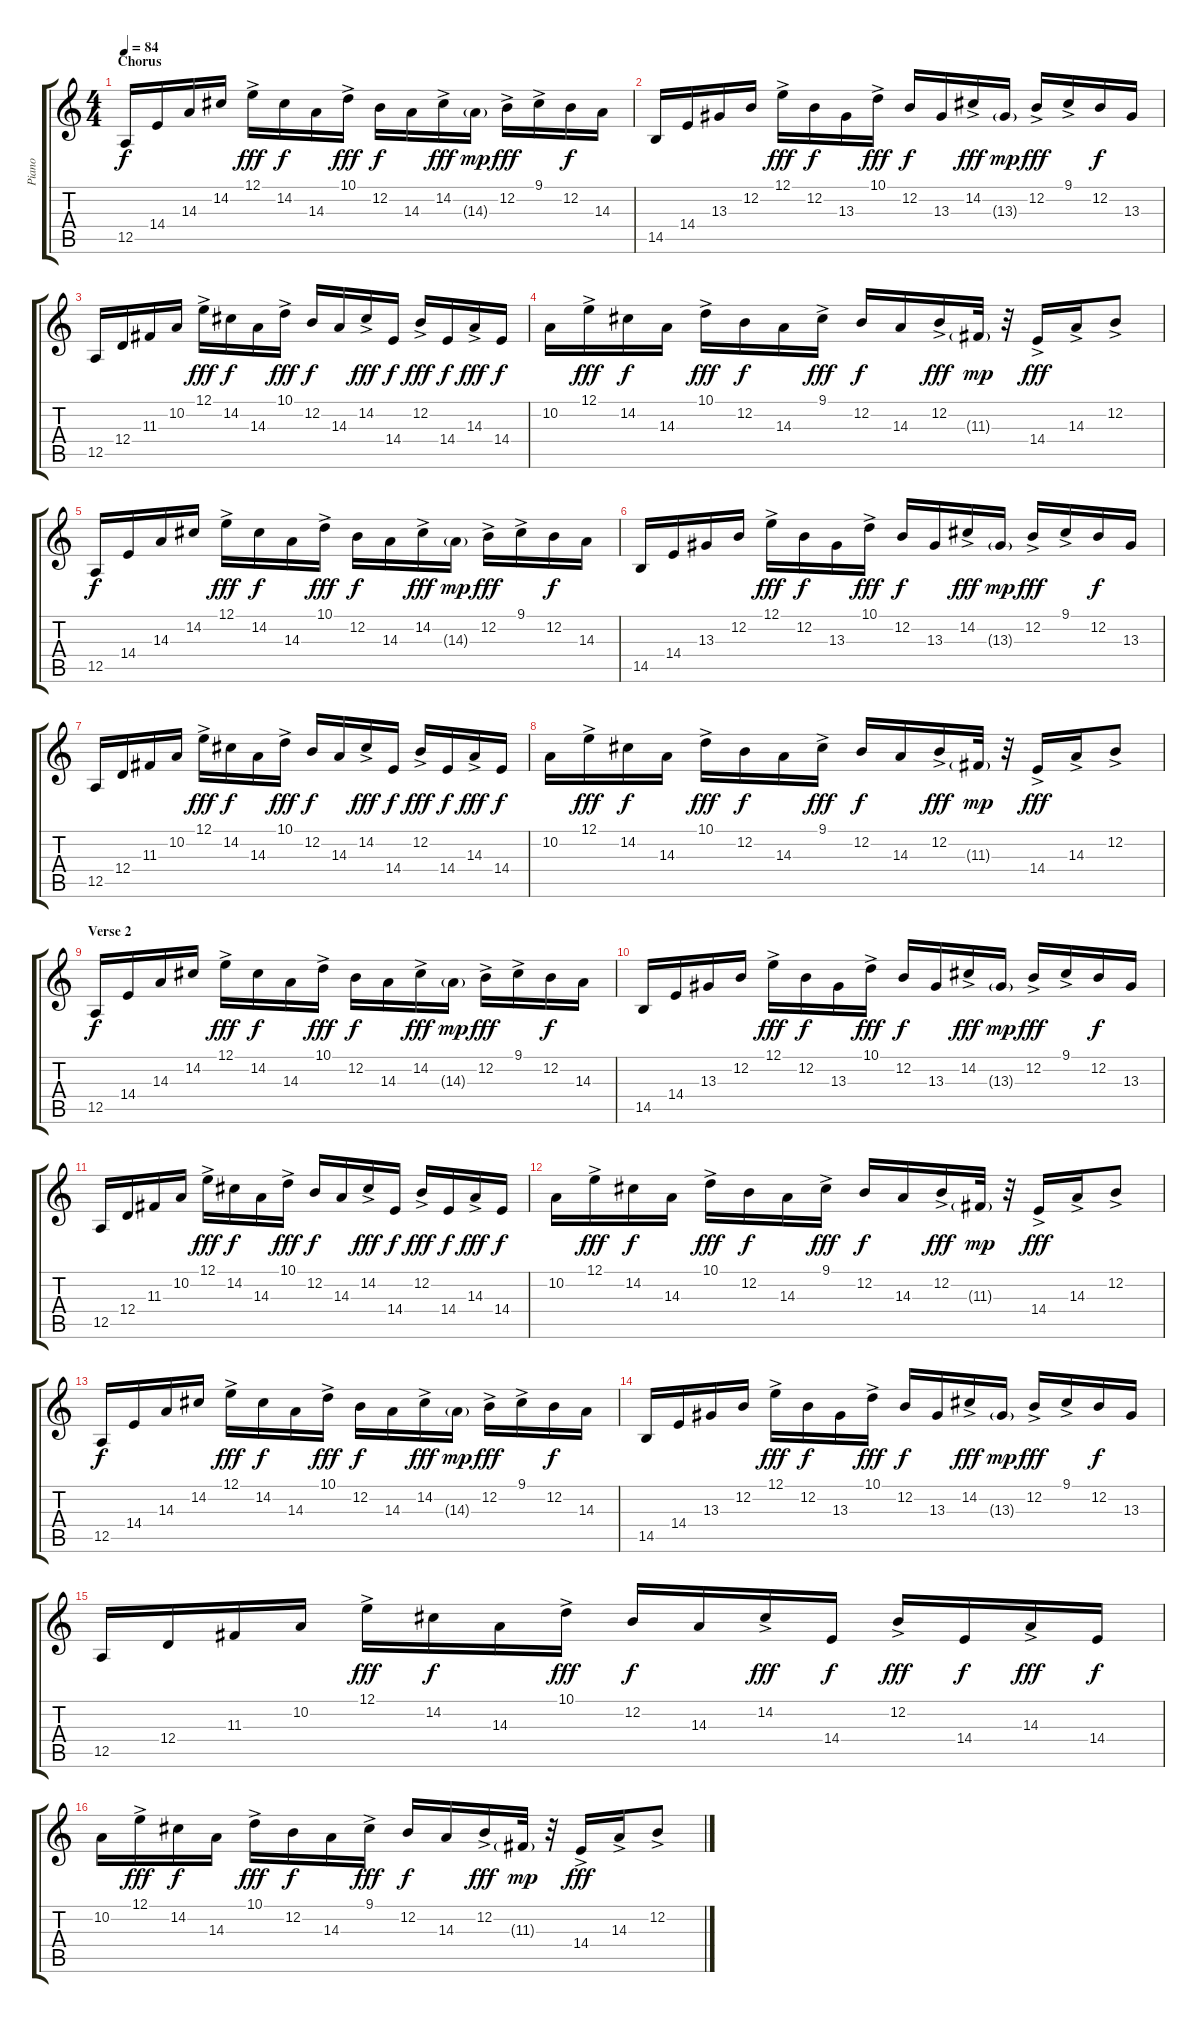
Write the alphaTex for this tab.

\track ("Piano" "Piano") {instrument brightacousticpiano}
\staff {score tabs}
\tuning (E4 B3 G3 D3 A2 E2) {hide}
\ts (4 4)
\section ("" "Chorus")
\tempo 84
\clef g2
\ks c
12.5.16{dy f volume 12} 14.4.16 14.3.16 14.2.16 12.1{ac}.16{dy fff} 14.2.16{dy f} 14.3.16 10.1{ac}.16{dy fff} 12.2.16{dy f} 14.3.16 14.2{ac}.16{dy fff} 14.3{g}.16{dy mp} 12.2{ac}.16{dy fff} 9.1{ac}.16 12.2.16{dy f} 14.3.16 |
14.5.16 14.4.16 13.3.16 12.2.16 12.1{ac}.16{dy fff} 12.2.16{dy f} 13.3.16 10.1{ac}.16{dy fff} 12.2.16{dy f} 13.3.16 14.2{ac}.16{dy fff} 13.3{g}.16{dy mp} 12.2{ac}.16{dy fff} 9.1{ac}.16 12.2.16{dy f} 13.3.16 |
12.5.16 12.4.16 11.3.16 10.2.16 12.1{ac}.16{dy fff} 14.2.16{dy f} 14.3.16 10.1{ac}.16{dy fff} 12.2.16{dy f} 14.3.16 14.2{ac}.16{dy fff} 14.4.16{dy f} 12.2{ac}.16{dy fff} 14.4.16{dy f} 14.3{ac}.16{dy fff} 14.4.16{dy f} |
10.2.16 12.1{ac}.16{dy fff} 14.2.16{dy f} 14.3.16 10.1{ac}.16{dy fff} 12.2.16{dy f} 14.3.16 9.1{ac}.16{dy fff} 12.2.16{dy f} 14.3.16 12.2{ac}.16{dy fff} 11.3{g}.32{dy mp} r.32 14.4{ac}.16{dy fff} 14.3{ac}.16 12.2{ac}.8 |
12.5.16{dy f} 14.4.16 14.3.16 14.2.16 12.1{ac}.16{dy fff} 14.2.16{dy f} 14.3.16 10.1{ac}.16{dy fff} 12.2.16{dy f} 14.3.16 14.2{ac}.16{dy fff} 14.3{g}.16{dy mp} 12.2{ac}.16{dy fff} 9.1{ac}.16 12.2.16{dy f} 14.3.16 |
14.5.16 14.4.16 13.3.16 12.2.16 12.1{ac}.16{dy fff} 12.2.16{dy f} 13.3.16 10.1{ac}.16{dy fff} 12.2.16{dy f} 13.3.16 14.2{ac}.16{dy fff} 13.3{g}.16{dy mp} 12.2{ac}.16{dy fff} 9.1{ac}.16 12.2.16{dy f} 13.3.16 |
12.5.16 12.4.16 11.3.16 10.2.16 12.1{ac}.16{dy fff} 14.2.16{dy f} 14.3.16 10.1{ac}.16{dy fff} 12.2.16{dy f} 14.3.16 14.2{ac}.16{dy fff} 14.4.16{dy f} 12.2{ac}.16{dy fff} 14.4.16{dy f} 14.3{ac}.16{dy fff} 14.4.16{dy f} |
10.2.16 12.1{ac}.16{dy fff} 14.2.16{dy f} 14.3.16 10.1{ac}.16{dy fff} 12.2.16{dy f} 14.3.16 9.1{ac}.16{dy fff} 12.2.16{dy f} 14.3.16 12.2{ac}.16{dy fff} 11.3{g}.32{dy mp} r.32 14.4{ac}.16{dy fff} 14.3{ac}.16 12.2{ac}.8 |
\section ("" "Verse 2")
12.5.16{dy f} 14.4.16 14.3.16 14.2.16 12.1{ac}.16{dy fff} 14.2.16{dy f} 14.3.16 10.1{ac}.16{dy fff} 12.2.16{dy f} 14.3.16 14.2{ac}.16{dy fff} 14.3{g}.16{dy mp} 12.2{ac}.16{dy fff} 9.1{ac}.16 12.2.16{dy f} 14.3.16 |
14.5.16 14.4.16 13.3.16 12.2.16 12.1{ac}.16{dy fff} 12.2.16{dy f} 13.3.16 10.1{ac}.16{dy fff} 12.2.16{dy f} 13.3.16 14.2{ac}.16{dy fff} 13.3{g}.16{dy mp} 12.2{ac}.16{dy fff} 9.1{ac}.16 12.2.16{dy f} 13.3.16 |
12.5.16 12.4.16 11.3.16 10.2.16 12.1{ac}.16{dy fff} 14.2.16{dy f} 14.3.16 10.1{ac}.16{dy fff} 12.2.16{dy f} 14.3.16 14.2{ac}.16{dy fff} 14.4.16{dy f} 12.2{ac}.16{dy fff} 14.4.16{dy f} 14.3{ac}.16{dy fff} 14.4.16{dy f} |
10.2.16 12.1{ac}.16{dy fff} 14.2.16{dy f} 14.3.16 10.1{ac}.16{dy fff} 12.2.16{dy f} 14.3.16 9.1{ac}.16{dy fff} 12.2.16{dy f} 14.3.16 12.2{ac}.16{dy fff} 11.3{g}.32{dy mp} r.32 14.4{ac}.16{dy fff} 14.3{ac}.16 12.2{ac}.8 |
12.5.16{dy f} 14.4.16 14.3.16 14.2.16 12.1{ac}.16{dy fff} 14.2.16{dy f} 14.3.16 10.1{ac}.16{dy fff} 12.2.16{dy f} 14.3.16 14.2{ac}.16{dy fff} 14.3{g}.16{dy mp} 12.2{ac}.16{dy fff} 9.1{ac}.16 12.2.16{dy f} 14.3.16 |
14.5.16 14.4.16 13.3.16 12.2.16 12.1{ac}.16{dy fff} 12.2.16{dy f} 13.3.16 10.1{ac}.16{dy fff} 12.2.16{dy f} 13.3.16 14.2{ac}.16{dy fff} 13.3{g}.16{dy mp} 12.2{ac}.16{dy fff} 9.1{ac}.16 12.2.16{dy f} 13.3.16 |
12.5.16 12.4.16 11.3.16 10.2.16 12.1{ac}.16{dy fff} 14.2.16{dy f} 14.3.16 10.1{ac}.16{dy fff} 12.2.16{dy f} 14.3.16 14.2{ac}.16{dy fff} 14.4.16{dy f} 12.2{ac}.16{dy fff} 14.4.16{dy f} 14.3{ac}.16{dy fff} 14.4.16{dy f} |
10.2.16 12.1{ac}.16{dy fff} 14.2.16{dy f} 14.3.16 10.1{ac}.16{dy fff} 12.2.16{dy f} 14.3.16 9.1{ac}.16{dy fff} 12.2.16{dy f} 14.3.16 12.2{ac}.16{dy fff} 11.3{g}.32{dy mp} r.32 14.4{ac}.16{dy fff} 14.3{ac}.16 12.2{ac}.8
